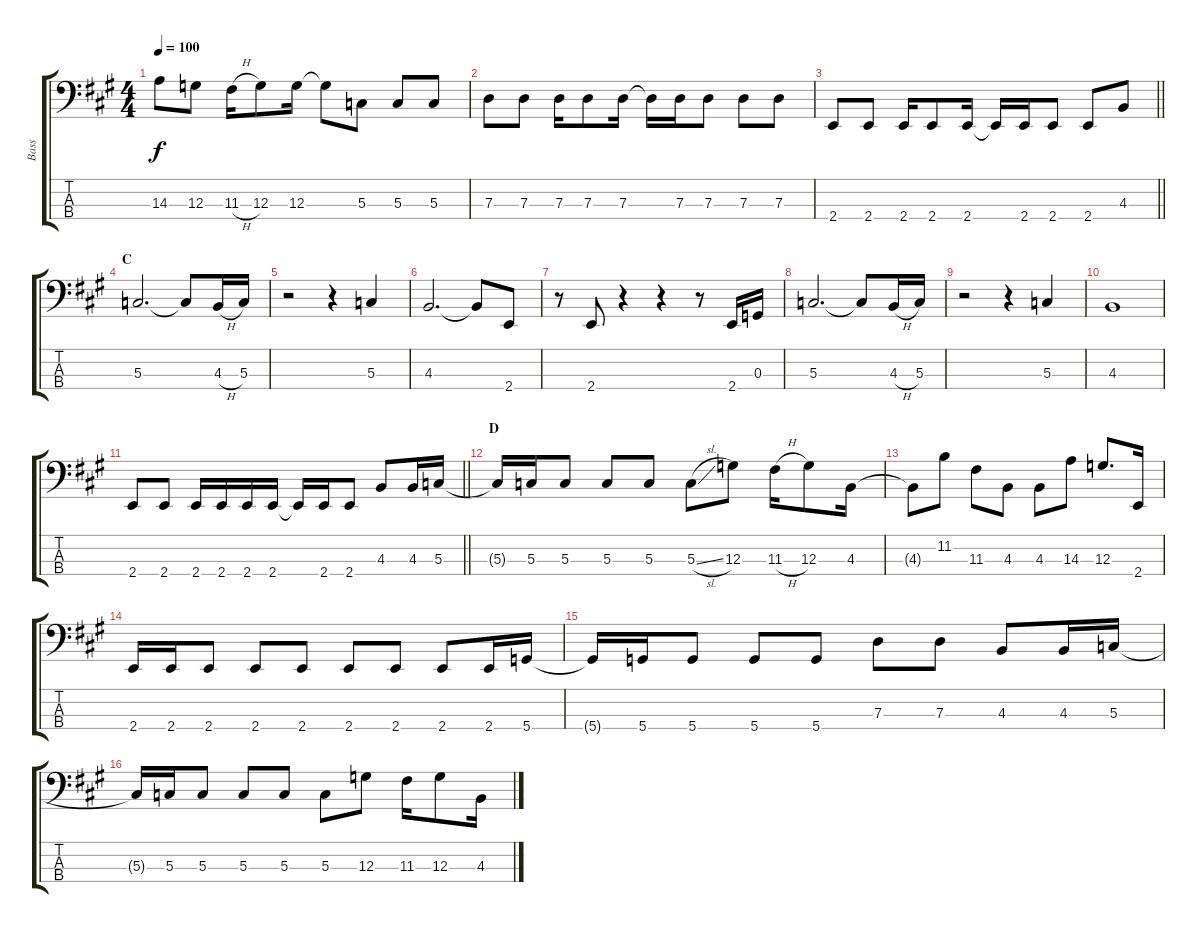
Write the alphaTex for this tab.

\track ("Bass" "Bass") {instrument electricbasspick}
\staff {score tabs}
\tuning (F2 C2 G1 D1) {hide}
\ts (4 4)
\tempo 100
\clef f4
\ks a
14.3{t}.8{dy f} 12.3.8 11.3{h}.16 12.3.8 12.3.16 12.3{t}.8 5.3.8 5.3.8 5.3.8 |
7.3.8 7.3.8 7.3.16 7.3.8 7.3.16 7.3{t}.16 7.3.16 7.3.8 7.3.8 7.3.8 |
\barLineRight lightlight
2.4.8 2.4.8 2.4.16 2.4.8 2.4.16 2.4{t}.16 2.4.16 2.4.8 2.4.8 4.3.8 |
\section ("" "C")
5.3.2{d} 5.3{t}.8 4.3{h}.16 5.3.16 |
r.2 r.4 5.3.4 |
4.3.2{d} 4.3{t}.8 2.4.8 |
r.8 2.4.8 r.4 r.4 r.8 2.4.16 0.3.16 |
5.3.2{d} 5.3{t}.8 4.3{h}.16 5.3.16 |
r.2 r.4 5.3.4 |
4.3.1 |
\barLineRight lightlight
2.4.8 2.4.8 2.4.16 2.4.16 2.4.16 2.4.16 2.4{t}.16 2.4.16 2.4.8 4.3.8 4.3.16 5.3.16 |
\section ("" "D")
5.3{t}.16 5.3.16 5.3.8 5.3.8 5.3.8 5.3{sl}.8 12.3.8 11.3{h}.16 12.3.8 4.3.16 |
4.3{t}.8 11.2.8 11.3.8 4.3.8 4.3.8 14.3.8 12.3.8{d} 2.4.16 |
2.4.16 2.4.16 2.4.8 2.4.8 2.4.8 2.4.8 2.4.8 2.4.8 2.4.16 5.4.16 |
5.4{t}.16 5.4.16 5.4.8 5.4.8 5.4.8 7.3.8 7.3.8 4.3.8 4.3.16 5.3.16 |
5.3{t}.16 5.3.16 5.3.8 5.3.8 5.3.8 5.3.8 12.3.8 11.3.16 12.3.8 4.3.16
